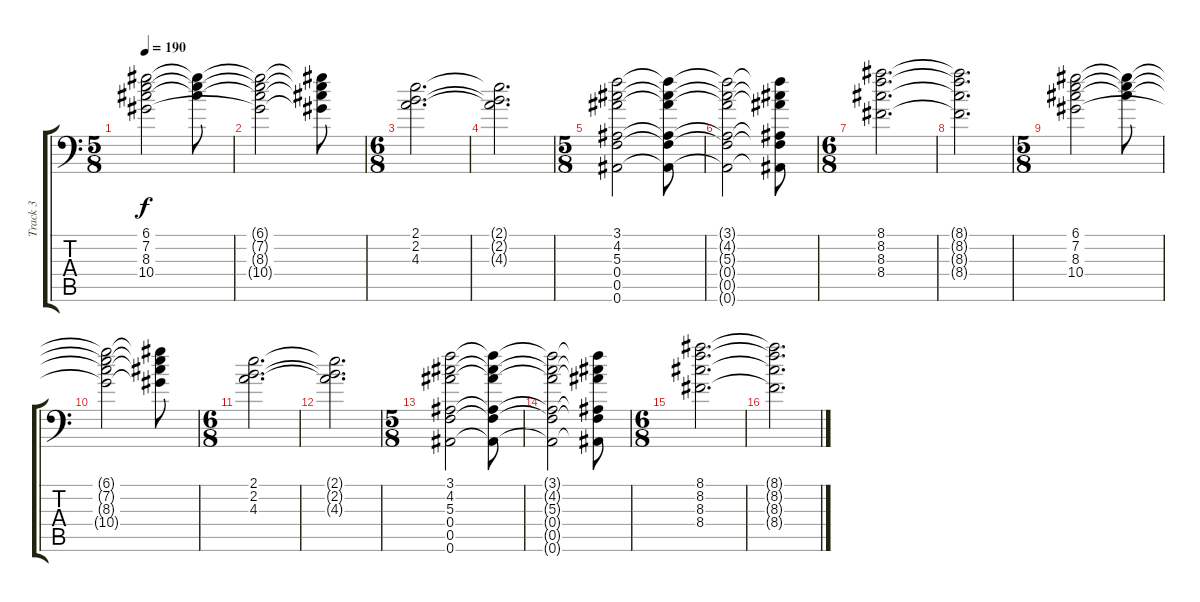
\track ("Track 3" "Track 3") {instrument electricguitarjazz}
\staff {score tabs}
\tuning (D4 A3 F3 Bb2 F2 Bb1) {hide}
\ts (5 8)
\tempo 190
\clef f4
\ks c
(6.1 7.2 8.3 10.4).2{dy f} (6.1{t} 7.2{t} 8.3{t}).8 |
(6.1{t} 7.2{t} 8.3{t} 10.4{t}).2 (6.1{t} 7.2{t} 8.3{t} 10.4{t}).8 |
\ts (6 8)
(2.1 2.2 4.3).2{d} |
(2.1{t} 2.2{t} 4.3{t}).2{d} |
\ts (5 8)
(3.1 4.2 5.3 0.4 0.5 0.6).2 (3.1{t} 4.2{t} 5.3{t} 0.4{t} 0.5{t} 0.6{t}).8 |
(3.1{t} 4.2{t} 5.3{t} 0.4{t} 0.5{t} 0.6{t}).2 (3.1{t} 4.2{t} 5.3{t} 0.4{t} 0.5{t} 0.6{t}).8 |
\ts (6 8)
(8.1 8.2 8.3 8.4).2{d} |
(8.1{t} 8.2{t} 8.3{t} 8.4{t}).2{d} |
\ts (5 8)
(6.1 7.2 8.3 10.4).2 (6.1{t} 7.2{t} 8.3{t}).8 |
(6.1{t} 7.2{t} 8.3{t} 10.4{t}).2 (6.1{t} 7.2{t} 8.3{t} 10.4{t}).8 |
\ts (6 8)
(2.1 2.2 4.3).2{d} |
(2.1{t} 2.2{t} 4.3{t}).2{d} |
\ts (5 8)
(3.1 4.2 5.3 0.4 0.5 0.6).2 (3.1{t} 4.2{t} 5.3{t} 0.4{t} 0.5{t} 0.6{t}).8 |
(3.1{t} 4.2{t} 5.3{t} 0.4{t} 0.5{t} 0.6{t}).2 (3.1{t} 4.2{t} 5.3{t} 0.4{t} 0.5{t} 0.6{t}).8 |
\ts (6 8)
(8.1 8.2 8.3 8.4).2{d} |
(8.1{t} 8.2{t} 8.3{t} 8.4{t}).2{d}
